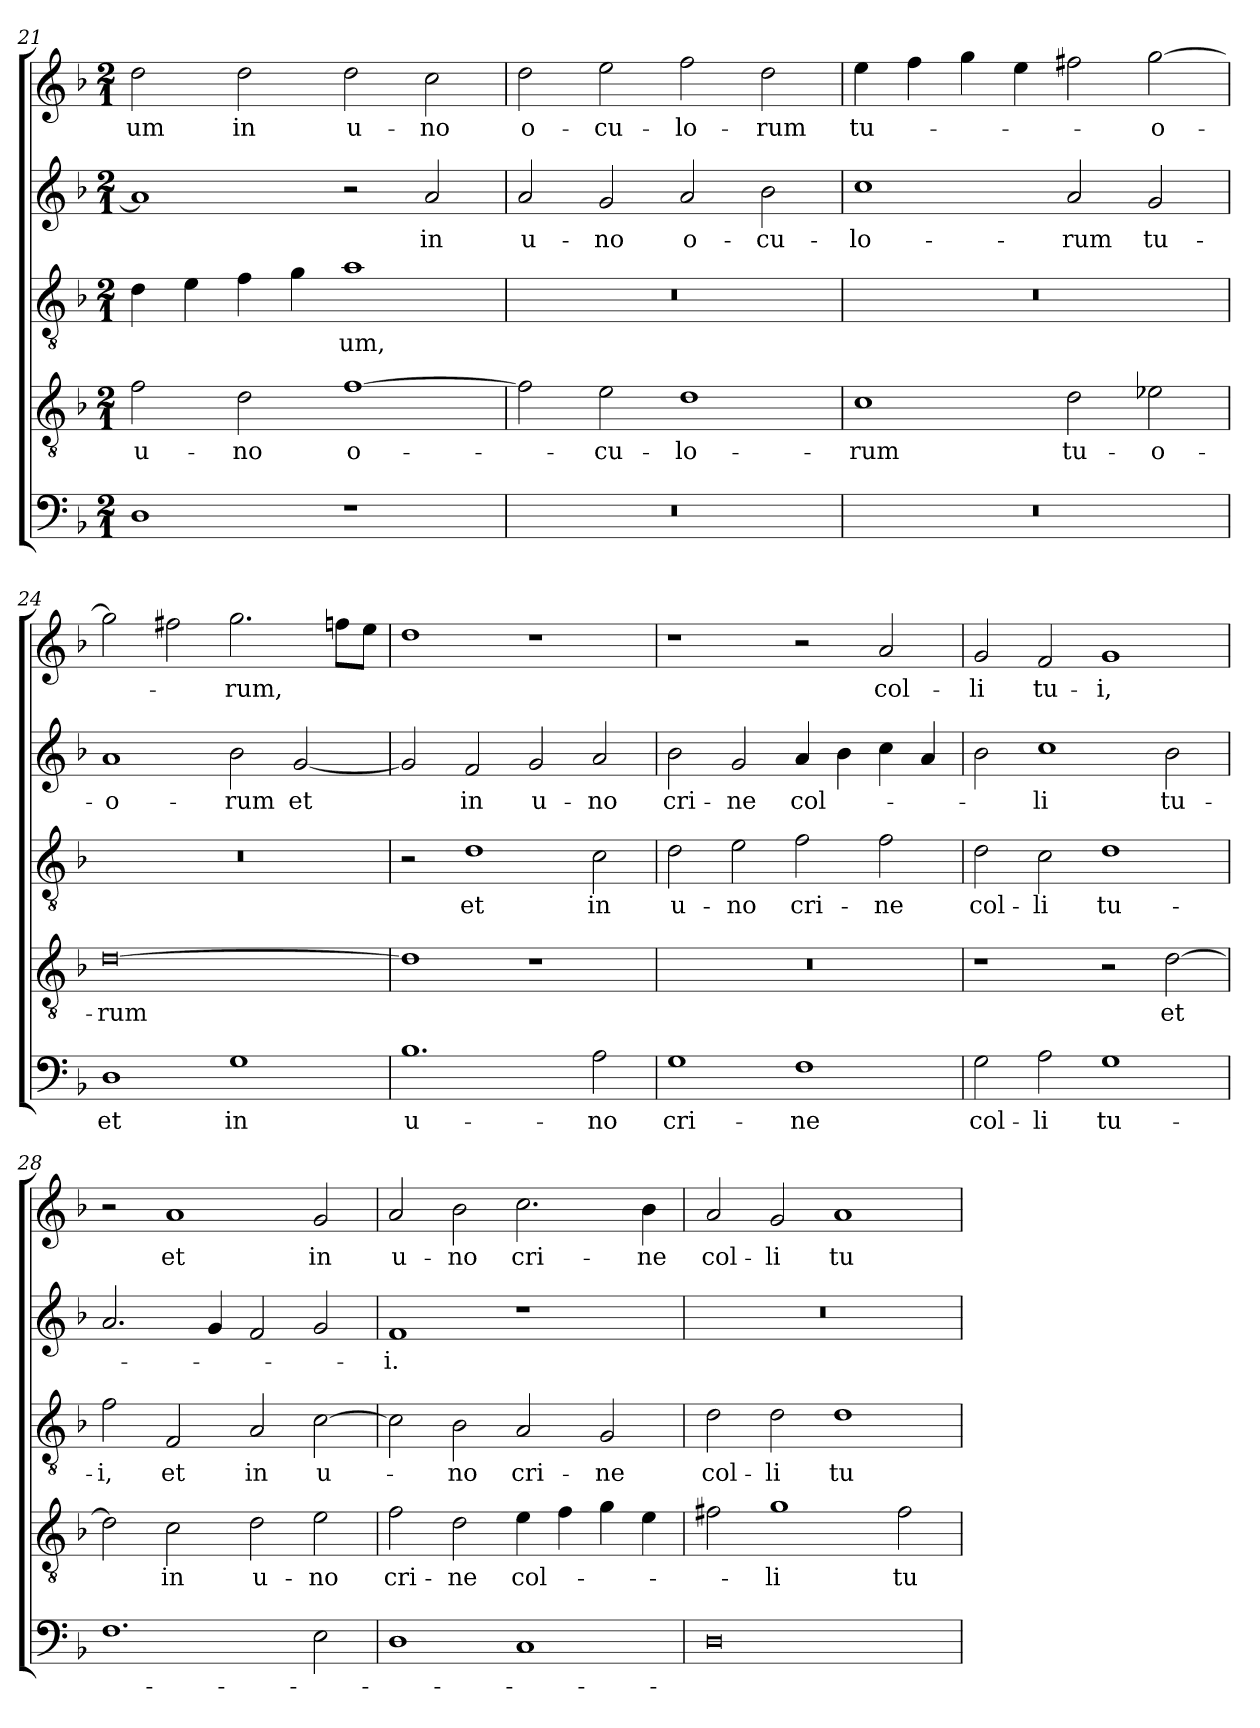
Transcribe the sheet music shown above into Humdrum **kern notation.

**kern	**text	**kern	**text	**kern	**text	**kern	**text	**kern	**text
*part5	*part5	*part4	*part4	*part3	*part3	*part2	*part2	*part1	*part1
*staff5	*staff5	*staff4	*staff4	*staff3	*staff3	*staff2	*staff2	*staff1	*staff1
*clefF4	*	*clefGv2	*	*clefGv2	*	*clefG2	*	*clefG2	*
*k[b-]	*	*k[b-]	*	*k[b-]	*	*k[b-]	*	*k[b-]	*
*F:	*	*F:	*	*F:	*	*F:	*	*F:	*
*M2/1	*	*M2/1	*	*M2/1	*	*M2/1	*	*M2/1	*
=21	=21	=21	=21	=21	=21	=21	=21	=21	=21
!	!	!	!LO:LY:b	!	!	!	!	!	!LO:LY:b
1D	.	2f\	u-	4d\	.	1a]	.	2dd\	-um
.	.	.	.	4e\	.	.	.	.	.
!	!	!	!LO:LY:b	!	!	!	!	!	!LO:LY:b
.	.	2d\	-no	4f\	.	.	.	2dd\	in
.	.	.	.	4g\	.	.	.	.	.
!	!	!	!LO:LY:b	!	!LO:LY:b	!	!	!	!LO:LY:b
1r	.	[1f	o-	1a	-um,	2r	.	2dd\	u-
!	!	!	!	!	!	!	!LO:LY:b	!	!LO:LY:b
.	.	.	.	.	.	2a/	in	2cc\	-no
=22	=22	=22	=22	=22	=22	=22	=22	=22	=22
!	!	!	!	!	!	!	!LO:LY:b	!	!LO:LY:b
0r	.	2f\]	.	0r	.	2a/	u-	2dd\	o-
!	!	!	!LO:LY:b	!	!	!	!LO:LY:b	!	!LO:LY:b
.	.	2e\	-cu-	.	.	2g/	-no	2ee\	-cu-
!	!	!	!LO:LY:b	!	!	!	!LO:LY:b	!	!LO:LY:b
.	.	1d	-lo-	.	.	2a/	o-	2ff\	-lo-
!	!	!	!	!	!	!	!LO:LY:b	!	!LO:LY:b
.	.	.	.	.	.	2b-\	-cu-	2dd\	-rum
=23	=23	=23	=23	=23	=23	=23	=23	=23	=23
!	!	!	!LO:LY:b	!	!	!	!LO:LY:b	!	!LO:LY:b
0r	.	1c	-rum	0r	.	1cc	-lo-	4ee\	tu-
.	.	.	.	.	.	.	.	4ff\	.
.	.	.	.	.	.	.	.	4gg\	.
.	.	.	.	.	.	.	.	4ee\	.
!	!	!	!LO:LY:b	!	!	!	!LO:LY:b	!	!
.	.	2d\	tu-	.	.	2a/	-rum	2ff#X\	.
!	!	!	!LO:LY:b	!	!	!	!LO:LY:b	!	!LO:LY:b
.	.	2e-X\	-o-	.	.	2g/	tu-	[2gg\	-o-
=24	=24	=24	=24	=24	=24	=24	=24	=24	=24
!	!LO:LY:b	!	!LO:LY:b	!	!	!	!LO:LY:b	!	!
1D	et	[0d	-rum	0r	.	1a	-o-	2gg\]	.
.	.	.	.	.	.	.	.	2ff#X\	.
!	!LO:LY:b	!	!	!	!	!	!LO:LY:b	!	!LO:LY:b
1G	in	.	.	.	.	2b-\	-rum	2.gg\	-rum,
!	!	!	!	!	!	!	!LO:LY:b	!	!
.	.	.	.	.	.	[2g/	et	.	.
.	.	.	.	.	.	.	.	8ffn\L	.
.	.	.	.	.	.	.	.	8ee\J	.
!!LO:PB:g=z
=25	=25	=25	=25	=25	=25	=25	=25	=25	=25
!	!LO:LY:b	!	!	!	!	!	!	!	!
1.B-	u-	1d]	.	2r	.	2g/]	.	1dd	.
!	!	!	!	!	!LO:LY:b	!	!LO:LY:b	!	!
.	.	.	.	1d	et	2f/	in	.	.
!	!	!	!	!	!	!	!LO:LY:b	!	!
.	.	1r	.	.	.	2g/	u-	1r	.
!	!LO:LY:b	!	!	!	!LO:LY:b	!	!LO:LY:b	!	!
2A\	-no	.	.	2c\	in	2a/	-no	.	.
=26	=26	=26	=26	=26	=26	=26	=26	=26	=26
!	!LO:LY:b	!	!	!	!LO:LY:b	!	!LO:LY:b	!	!
1G	cri-	0r	.	2d\	u-	2b-\	cri-	1r	.
!	!	!	!	!	!LO:LY:b	!	!LO:LY:b	!	!
.	.	.	.	2e\	-no	2g/	-ne	.	.
!	!LO:LY:b	!	!	!	!LO:LY:b	!	!LO:LY:b	!	!
1F	-ne	.	.	2f\	cri-	4a/	col-	2r	.
.	.	.	.	.	.	4b-\	.	.	.
!	!	!	!	!	!LO:LY:b	!	!	!	!LO:LY:b
.	.	.	.	2f\	-ne	4cc\	.	2a/	col-
.	.	.	.	.	.	4a/	.	.	.
=27	=27	=27	=27	=27	=27	=27	=27	=27	=27
!	!LO:LY:b	!	!	!	!LO:LY:b	!	!	!	!LO:LY:b
2G\	col-	1r	.	2d\	col-	2b-\	.	2g/	-li
!	!LO:LY:b	!	!	!	!LO:LY:b	!	!LO:LY:b	!	!LO:LY:b
2A\	-li	.	.	2c\	-li	1cc	-li	2f/	tu-
!	!LO:LY:b	!	!	!	!LO:LY:b	!	!	!	!LO:LY:b
1G	tu-	2r	.	1d	tu-	.	.	1g	-i,
!	!	!	!LO:LY:b	!	!	!	!LO:LY:b	!	!
.	.	[2d\	et	.	.	2b-\	tu-	.	.
=28	=28	=28	=28	=28	=28	=28	=28	=28	=28
!	!	!	!	!	!LO:LY:b	!	!	!	!
1.F	.	2d\]	.	2f\	-i,	2.a/	.	2r	.
!	!	!	!LO:LY:b	!	!LO:LY:b	!	!	!	!LO:LY:b
.	.	2c\	in	2F/	et	.	.	1a	et
.	.	.	.	.	.	4g/	.	.	.
!	!	!	!LO:LY:b	!	!LO:LY:b	!	!	!	!
.	.	2d\	u-	2A/	in	2f/	.	.	.
!	!	!	!LO:LY:b	!	!LO:LY:b	!	!	!	!LO:LY:b
2E\	.	2e\	-no	[2c\	u-	2g/	.	2g/	in
=29	=29	=29	=29	=29	=29	=29	=29	=29	=29
!	!	!	!LO:LY:b	!	!	!	!LO:LY:b	!	!LO:LY:b
1D	.	2f\	cri-	2c\]	.	1f	-i.	2a/	u-
!	!	!	!LO:LY:b	!	!LO:LY:b	!	!	!	!LO:LY:b
.	.	2d\	-ne	2B-\	-no	.	.	2b-\	-no
!	!	!	!LO:LY:b	!	!LO:LY:b	!	!	!	!LO:LY:b
1C	.	4e\	col-	2A/	cri-	1r	.	2.cc\	cri-
.	.	4f\	.	.	.	.	.	.	.
!	!	!	!	!	!LO:LY:b	!	!	!	!
.	.	4g\	.	2G/	-ne	.	.	.	.
!	!	!	!	!	!	!	!	!	!LO:LY:b
.	.	4e\	.	.	.	.	.	4b-\	-ne
=30	=30	=30	=30	=30	=30	=30	=30	=30	=30
!	!	!	!	!	!LO:LY:b	!	!	!	!LO:LY:b
0D	.	2f#X\	.	2d\	col-	0r	.	2a/	col-
!	!	!	!LO:LY:b	!	!LO:LY:b	!	!	!	!LO:LY:b
.	.	1g	-li	2d\	-li	.	.	2g/	-li
!	!	!	!	!	!LO:LY:b	!	!	!	!LO:LY:b
.	.	.	.	1d	tu-	.	.	1a	tu-
!	!	!	!LO:LY:b	!	!	!	!	!	!
.	.	2f#\	tu-	.	.	.	.	.	.
=	=	=	=	=	=	=	=	=	=
*-	*-	*-	*-	*-	*-	*-	*-	*-	*-
